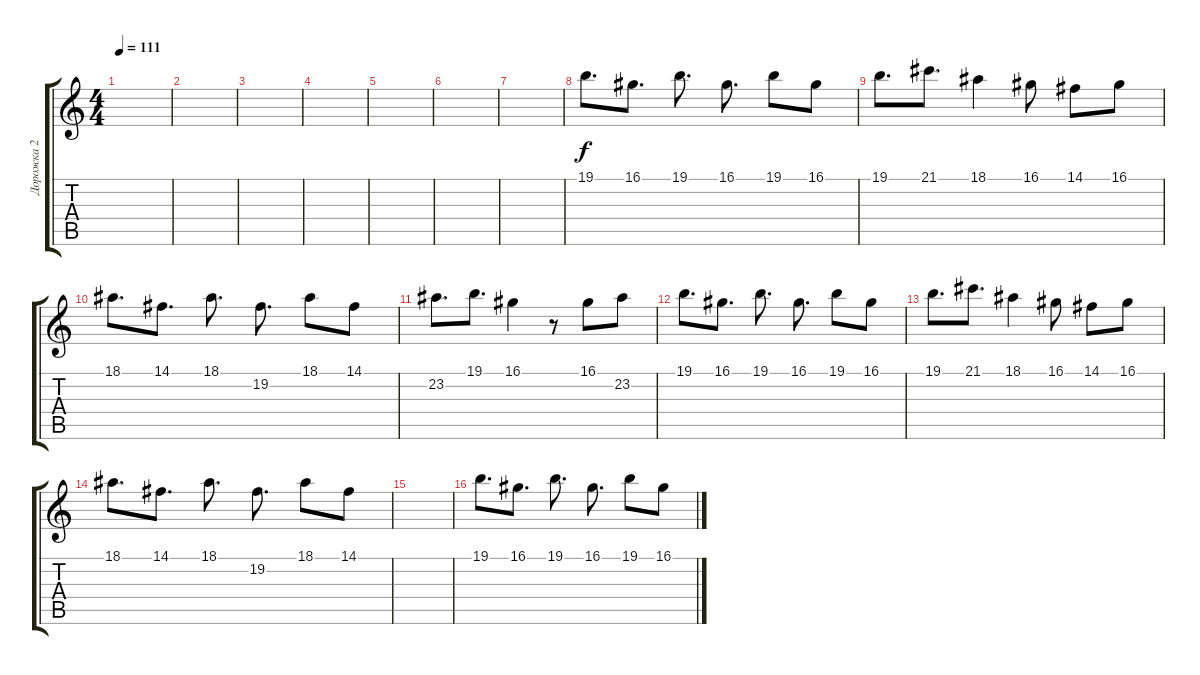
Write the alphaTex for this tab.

\track ("Дорожка 2" "Дорожка 2") {instrument honkytonkpiano}
\staff {score tabs}
\tuning (E4 B3 G3 D3 A2 E2) {hide}
\ts (4 4)
\tempo 111
\clef g2
\ks c
|
|
|
|
|
|
|
19.1.8{d} 16.1.8{d} 19.1.8{d} 16.1.8{d} 19.1.8 16.1.8 |
19.1.8{d} 21.1.8{d} 18.1.4 16.1.8 14.1.8 16.1.8 |
18.1.8{d} 14.1.8{d} 18.1.8{d} 19.2.8{d} 18.1.8 14.1.8 |
23.2.8{d} 19.1.8{d} 16.1.4 r.8 16.1.8 23.2.8 |
19.1.8{d} 16.1.8{d} 19.1.8{d} 16.1.8{d} 19.1.8 16.1.8 |
19.1.8{d} 21.1.8{d} 18.1.4 16.1.8 14.1.8 16.1.8 |
18.1.8{d} 14.1.8{d} 18.1.8{d} 19.2.8{d} 18.1.8 14.1.8 |
|
19.1.8{d} 16.1.8{d} 19.1.8{d} 16.1.8{d} 19.1.8 16.1.8
